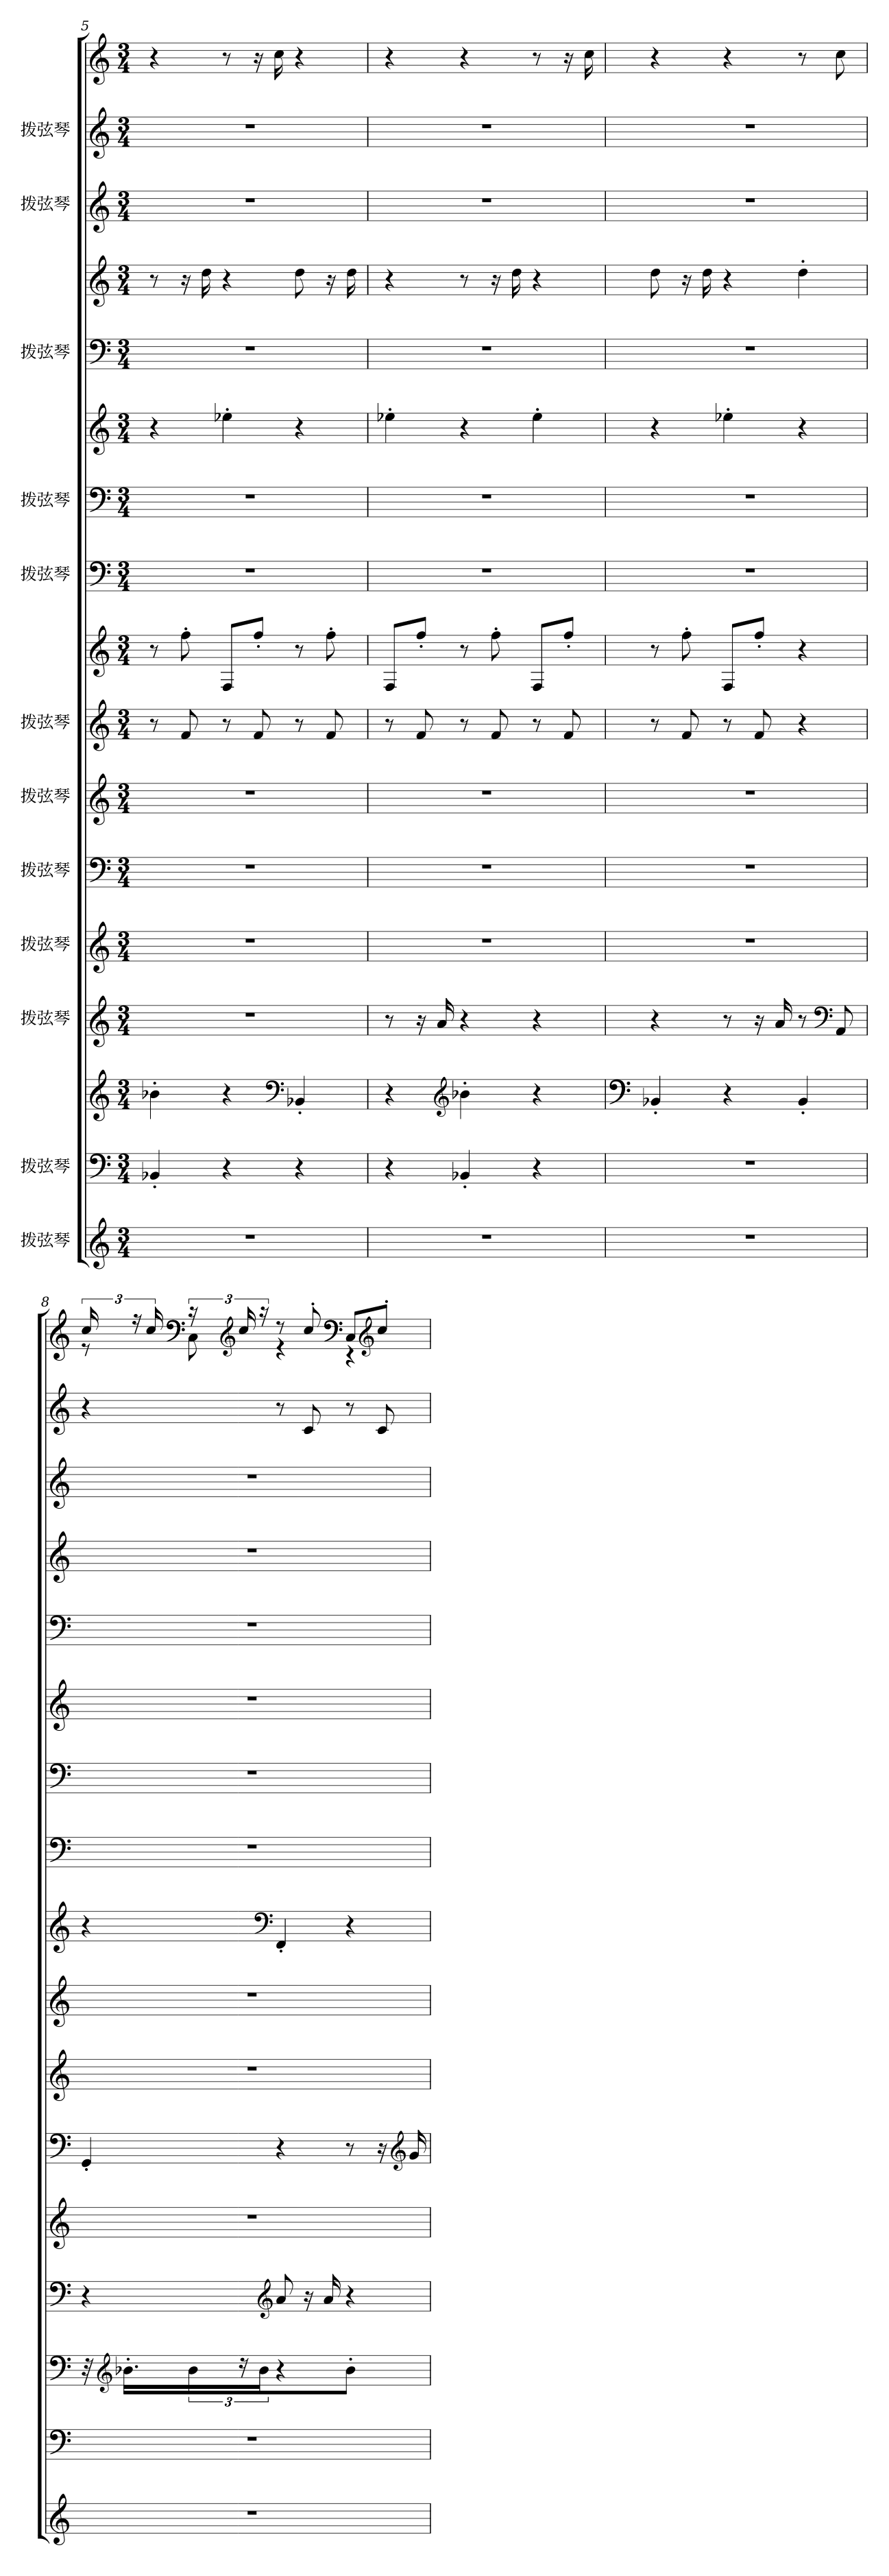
**kern	**kern	**kern	**kern	**kern	**kern	**kern	**kern	**kern	**kern	**kern	**kern	**kern	**kern	**kern	**kern	**kern
*part12	*part11	*part11	*part10	*part9	*part8	*part7	*part6	*part6	*part5	*part4	*part4	*part3	*part3	*part2	*part1	*part1
*staff17	*staff16	*staff15	*staff14	*staff13	*staff12	*staff11	*staff10	*staff9	*staff8	*staff7	*staff6	*staff5	*staff4	*staff3	*staff2	*staff1
*I"拨弦琴	*I"拨弦琴	*	*I"拨弦琴	*I"拨弦琴	*I"拨弦琴	*I"拨弦琴	*I"拨弦琴	*	*I"拨弦琴	*I"拨弦琴	*	*I"拨弦琴	*	*I"拨弦琴	*I"拨弦琴	*
*clefG2	*clefF4	*clefG2	*clefG2	*clefG2	*clefF4	*clefG2	*clefG2	*clefG2	*clefF4	*clefF4	*clefG2	*clefF4	*clefG2	*clefG2	*clefG2	*clefG2
*k[]	*k[]	*k[]	*k[]	*k[]	*k[]	*k[]	*k[]	*k[]	*k[]	*k[]	*k[]	*k[]	*k[]	*k[]	*k[]	*k[]
*M3/4	*M3/4	*M3/4	*M3/4	*M3/4	*M3/4	*M3/4	*M3/4	*M3/4	*M3/4	*M3/4	*M3/4	*M3/4	*M3/4	*M3/4	*M3/4	*M3/4
=5	=5	=5	=5	=5	=5	=5	=5	=5	=5	=5	=5	=5	=5	=5	=5	=5
2.r	4BB-X'/	4b-X'\	2.r	2.r	2.r	2.r	8r	8r	2.r	2.r	4r	2.r	8r	2.r	2.r	4r
.	.	.	.	.	.	.	8f/	8ff'\	.	.	.	.	16r	.	.	.
.	.	.	.	.	.	.	.	.	.	.	.	.	16dd\	.	.	.
.	4r	4r	.	.	.	.	8r	8F/L	.	.	4ee-X'\	.	4r	.	.	8r
.	.	.	.	.	.	.	8f/	8ff'/J	.	.	.	.	.	.	.	16r
.	.	.	.	.	.	.	.	.	.	.	.	.	.	.	.	16cc\
*	*	*clefF4	*	*	*	*	*	*	*	*	*	*	*	*	*	*
.	4r	4BB-X'/	.	.	.	.	8r	8r	.	.	4r	.	8dd\	.	.	4r
.	.	.	.	.	.	.	8f/	8ff'\	.	.	.	.	16r	.	.	.
.	.	.	.	.	.	.	.	.	.	.	.	.	16dd\	.	.	.
=6	=6	=6	=6	=6	=6	=6	=6	=6	=6	=6	=6	=6	=6	=6	=6	=6
2.r	4r	4r	8r	2.r	2.r	2.r	8r	8F/L	2.r	2.r	4ee-X'\	2.r	4r	2.r	2.r	4r
.	.	.	16r	.	.	.	8f/	8ff'/J	.	.	.	.	.	.	.	.
.	.	.	16a/	.	.	.	.	.	.	.	.	.	.	.	.	.
*	*	*clefG2	*	*	*	*	*	*	*	*	*	*	*	*	*	*
.	4BB-X'/	4b-X'\	4r	.	.	.	8r	8r	.	.	4r	.	8r	.	.	4r
.	.	.	.	.	.	.	8f/	8ff'\	.	.	.	.	16r	.	.	.
.	.	.	.	.	.	.	.	.	.	.	.	.	16dd\	.	.	.
.	4r	4r	4r	.	.	.	8r	8F/L	.	.	4ee-'\	.	4r	.	.	8r
.	.	.	.	.	.	.	8f/	8ff'/J	.	.	.	.	.	.	.	16r
.	.	.	.	.	.	.	.	.	.	.	.	.	.	.	.	16cc\
!!LO:PB:g=z
=7	=7	=7	=7	=7	=7	=7	=7	=7	=7	=7	=7	=7	=7	=7	=7	=7
*	*	*clefF4	*	*	*	*	*	*	*	*	*	*	*	*	*	*
2.r	2.r	4BB-X'/	4r	2.r	2.r	2.r	8r	8r	2.r	2.r	4r	2.r	8dd\	2.r	2.r	4r
.	.	.	.	.	.	.	8f/	8ff'\	.	.	.	.	16r	.	.	.
.	.	.	.	.	.	.	.	.	.	.	.	.	16dd\	.	.	.
.	.	4r	8r	.	.	.	8r	8F/L	.	.	4ee-X'\	.	4r	.	.	4r
.	.	.	16r	.	.	.	8f/	8ff'/J	.	.	.	.	.	.	.	.
.	.	.	16a/	.	.	.	.	.	.	.	.	.	.	.	.	.
.	.	4BB-'/	8r	.	.	.	4r	4r	.	.	4r	.	4dd'\	.	.	8r
*	*	*	*clefF4	*	*	*	*	*	*	*	*	*	*	*	*	*
.	.	.	8AA/	.	.	.	.	.	.	.	.	.	.	.	.	8cc\
=8	=8	=8	=8	=8	=8	=8	=8	=8	=8	=8	=8	=8	=8	=8	=8	=8
*	*	*	*	*	*	*	*	*	*	*	*	*	*	*	*	*^
2.r	2.r	32r	4r	2.r	4GG'/	2.r	2.r	4r	2.r	2.r	2.r	2.r	2.r	2.r	4r	24cc/	8r
*	*	*clefG2	*	*	*	*	*	*	*	*	*	*	*	*	*	*	*
.	.	16.b-X'\LL	.	.	.	.	.	.	.	.	.	.	.	.	.	.	.
.	.	.	.	.	.	.	.	.	.	.	.	.	.	.	.	24r	.
.	.	.	.	.	.	.	.	.	.	.	.	.	.	.	.	24cc/	.
*	*	*	*	*	*	*	*	*	*	*	*	*	*	*	*	*clefF4	*
.	.	24b-\JJ	.	.	.	.	.	.	.	.	.	.	.	.	.	24r	8C\
*	*	*	*	*	*	*	*	*	*	*	*	*	*	*	*	*clefG2	*
.	.	24r	.	.	.	.	.	.	.	.	.	.	.	.	.	24cc/	.
.	.	24b-\	.	.	.	.	.	.	.	.	.	.	.	.	.	24r	.
*	*	*	*clefG2	*	*	*	*	*clefF4	*	*	*	*	*	*	*	*	*
.	.	4r	8a/	.	4r	.	.	4FF'/	.	.	.	.	.	.	8r	8r	4r
.	.	.	16r	.	.	.	.	.	.	.	.	.	.	.	8c/	8cc'/	.
.	.	.	16a/	.	.	.	.	.	.	.	.	.	.	.	.	.	.
*	*	*	*	*	*	*	*	*	*	*	*	*	*	*	*	*clefF4	*
.	.	4b-'\	4r	.	8r	.	.	4r	.	.	.	.	.	.	8r	8C/L	4r
*	*	*	*	*	*	*	*	*	*	*	*	*	*	*	*	*clefG2	*
.	.	.	.	.	16r	.	.	.	.	.	.	.	.	.	8c/	8cc'/J	.
*	*	*	*	*	*clefG2	*	*	*	*	*	*	*	*	*	*	*	*
.	.	.	.	.	16g/	.	.	.	.	.	.	.	.	.	.	.	.
*	*	*	*	*	*	*	*	*	*	*	*	*	*	*	*	*v	*v
=	=	=	=	=	=	=	=	=	=	=	=	=	=	=	=	=
*-	*-	*-	*-	*-	*-	*-	*-	*-	*-	*-	*-	*-	*-	*-	*-	*-
